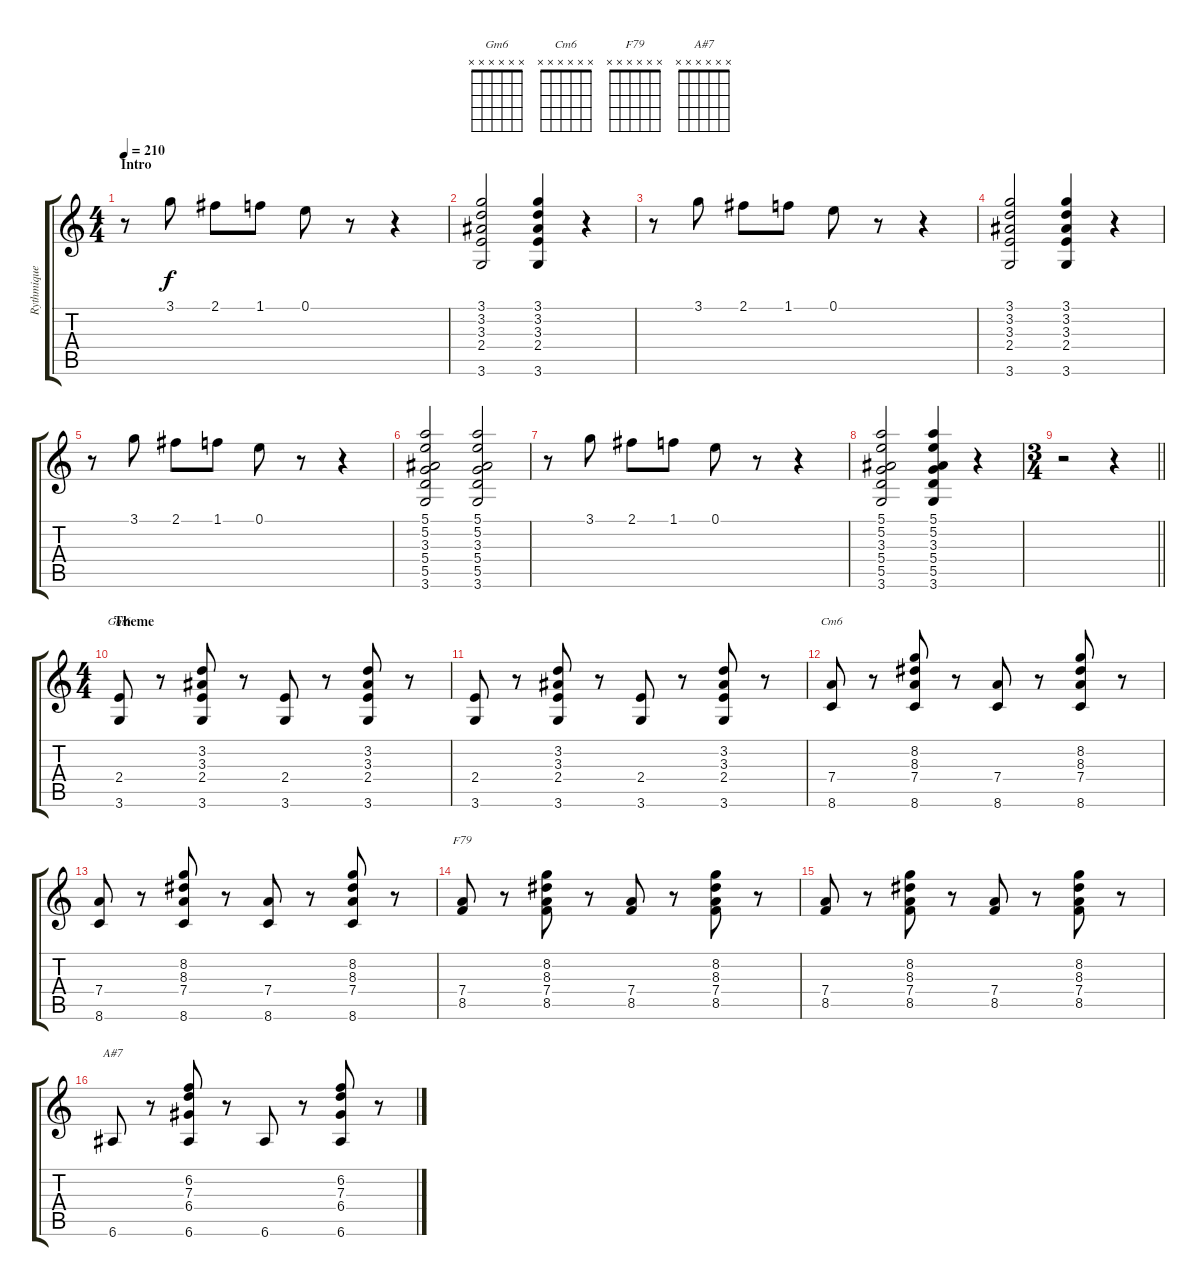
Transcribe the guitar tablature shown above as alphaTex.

\track ("Rythmique" "Rythmique") {instrument acousticguitarsteel}
\staff {score tabs}
\tuning (E4 B3 G3 D3 A2 E2) {hide}
\chord ("Gm6" x x x x x x)
\chord ("Cm6" x x x x x x)
\chord ("F79" x x x x x x)
\chord ("A#7" x x x x x x)
\ts (4 4)
\section ("" "Intro")
\tempo 210
\clef g2
\ks c
r.8{dy f instrument acousticguitarsteel} 3.1.8 2.1.8 1.1.8 0.1.8 r.8 r.4 |
(3.1 3.2 3.3 2.4 3.6).2 (3.1 3.2 3.3 2.4 3.6).4 r.4 |
r.8 3.1.8 2.1.8 1.1.8 0.1.8 r.8 r.4 |
(3.1 3.2 3.3 2.4 3.6).2 (3.1 3.2 3.3 2.4 3.6).4 r.4 |
r.8 3.1.8 2.1.8 1.1.8 0.1.8 r.8 r.4 |
(5.1 5.2 3.3 5.4 5.5 3.6).2 (5.1 5.2 3.3 5.4 5.5 3.6).2 |
r.8 3.1.8 2.1.8 1.1.8 0.1.8 r.8 r.4 |
(5.1 5.2 3.3 5.4 5.5 3.6).2 (5.1 5.2 3.3 5.4 5.5 3.6).4 r.4 |
\ts (3 4)
\barLineRight lightlight
r.2 r.4 |
\ts (4 4)
\section ("" "Theme")
(2.4 3.6).8{ch "Gm6"} r.8 (3.2 3.3 2.4 3.6).8 r.8 (2.4 3.6).8 r.8 (3.2 3.3 2.4 3.6).8 r.8 |
(2.4 3.6).8 r.8 (3.2 3.3 2.4 3.6).8 r.8 (2.4 3.6).8 r.8 (3.2 3.3 2.4 3.6).8 r.8 |
(7.4 8.6).8{ch "Cm6"} r.8 (8.2 8.3 7.4 8.6).8 r.8 (7.4 8.6).8 r.8 (8.2 8.3 7.4 8.6).8 r.8 |
(7.4 8.6).8 r.8 (8.2 8.3 7.4 8.6).8 r.8 (7.4 8.6).8 r.8 (8.2 8.3 7.4 8.6).8 r.8 |
(7.4 8.5).8{ch "F79"} r.8 (8.2 8.3 7.4 8.5).8 r.8 (7.4 8.5).8 r.8 (8.2 8.3 7.4 8.5).8 r.8 |
(7.4 8.5).8 r.8 (8.2 8.3 7.4 8.5).8 r.8 (7.4 8.5).8 r.8 (8.2 8.3 7.4 8.5).8 r.8 |
6.6.8{ch "A#7"} r.8 (6.2 7.3 6.4 6.6).8 r.8 6.6.8 r.8 (6.2 7.3 6.4 6.6).8 r.8
